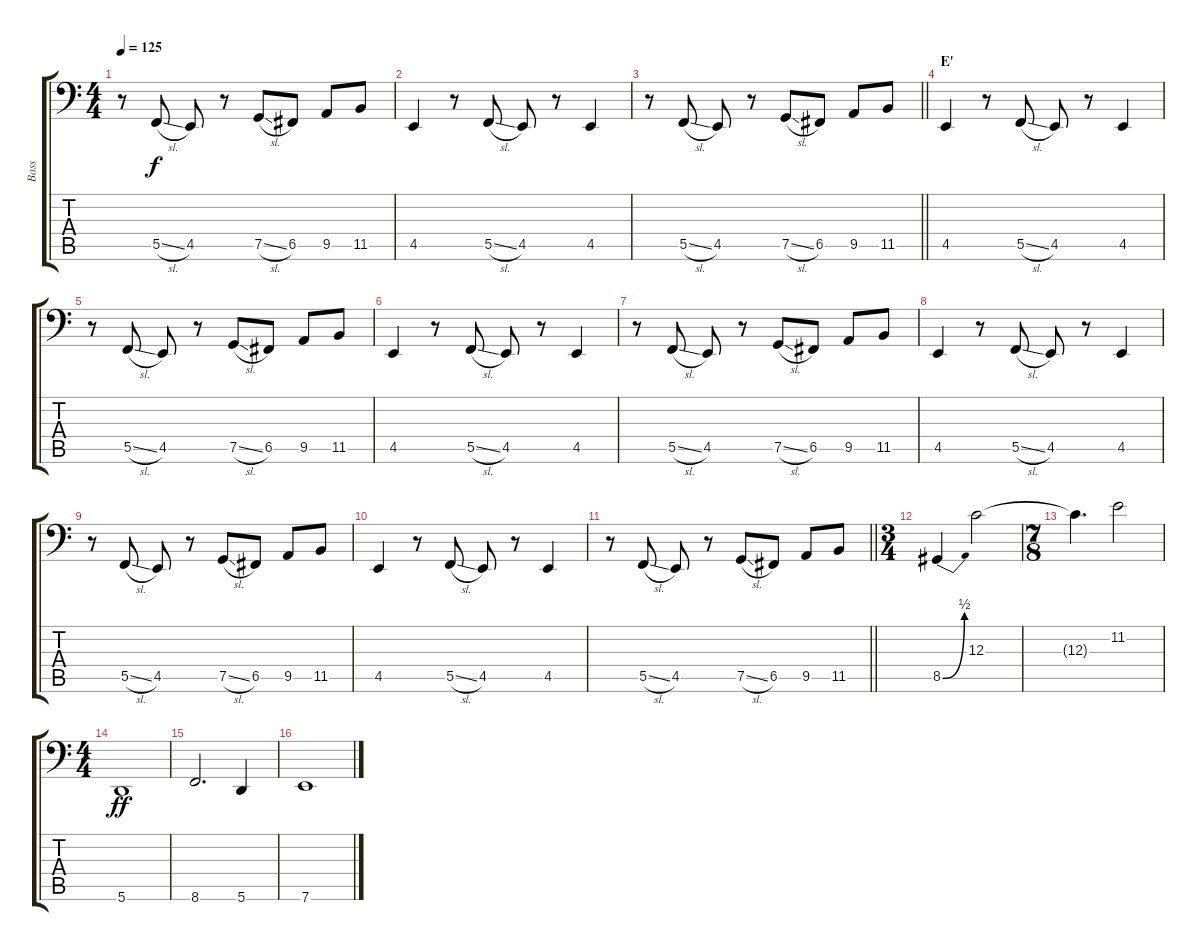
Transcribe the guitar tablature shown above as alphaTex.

\track ("Bass" "Bass") {instrument electricbasspick}
\staff {score tabs}
\tuning (Bb2 F2 C2 G1 C1 A0) {hide}
\ts (4 4)
\tempo 125
\clef f4
\ks c
r.8{dy f} 5.5{sl}.8 4.5.8 r.8 7.5{sl}.8 6.5.8 9.5.8 11.5.8 |
4.5.4 r.8 5.5{sl}.8 4.5.8 r.8 4.5.4 |
\barLineRight lightlight
r.8 5.5{sl}.8 4.5.8 r.8 7.5{sl}.8 6.5.8 9.5.8 11.5.8 |
\section ("" "E'")
4.5.4 r.8 5.5{sl}.8 4.5.8 r.8 4.5.4 |
r.8 5.5{sl}.8 4.5.8 r.8 7.5{sl}.8 6.5.8 9.5.8 11.5.8 |
4.5.4 r.8 5.5{sl}.8 4.5.8 r.8 4.5.4 |
r.8 5.5{sl}.8 4.5.8 r.8 7.5{sl}.8 6.5.8 9.5.8 11.5.8 |
4.5.4 r.8 5.5{sl}.8 4.5.8 r.8 4.5.4 |
r.8 5.5{sl}.8 4.5.8 r.8 7.5{sl}.8 6.5.8 9.5.8 11.5.8 |
4.5.4 r.8 5.5{sl}.8 4.5.8 r.8 4.5.4 |
\barLineRight lightlight
r.8 5.5{sl}.8 4.5.8 r.8 7.5{sl}.8 6.5.8 9.5.8 11.5.8 |
\ts (3 4)
8.5{be (bend 0 0 60 2)}.4 12.3.2 |
\ts (7 8)
12.3{t}.4{d} 11.2.2 |
\ts (4 4)
5.6.1{dy ff} |
8.6.2{d} 5.6.4 |
7.6.1
